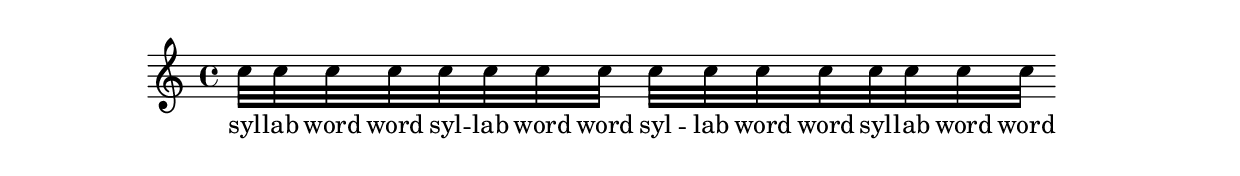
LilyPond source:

%% DO NOT EDIT this file manually; it is automatically
%% generated from LSR http://lsr.dsi.unimi.it
%% Make any changes in LSR itself, or in Documentation/snippets/new/ ,
%% and then run scripts/auxiliar/makelsr.py
%%
%% This file is in the public domain.
\version "2.14.2"

\header {
  lsrtags = "vocal-music"

  texidoc = "
If LilyPond does not think there is space for a hyphen, it will be
omitted.  The behaviour can be overridden with the
@code{minimum-distance} property of @code{LyricHyphen}.

"
  doctitle = "Forcing hyphens to be shown"
} % begin verbatim


\relative c'' {
  c32 c c c
  c32 c c c
  c32 c c c
  c32 c c c
}
\addlyrics {
  syl -- lab word word
  \override LyricHyphen #'minimum-distance = #1.0
  syl -- lab word word
  \override LyricHyphen #'minimum-distance = #2.0
  syl -- lab word word
  \revert LyricHyphen #'minimum-distance
  syl -- lab word word
}
